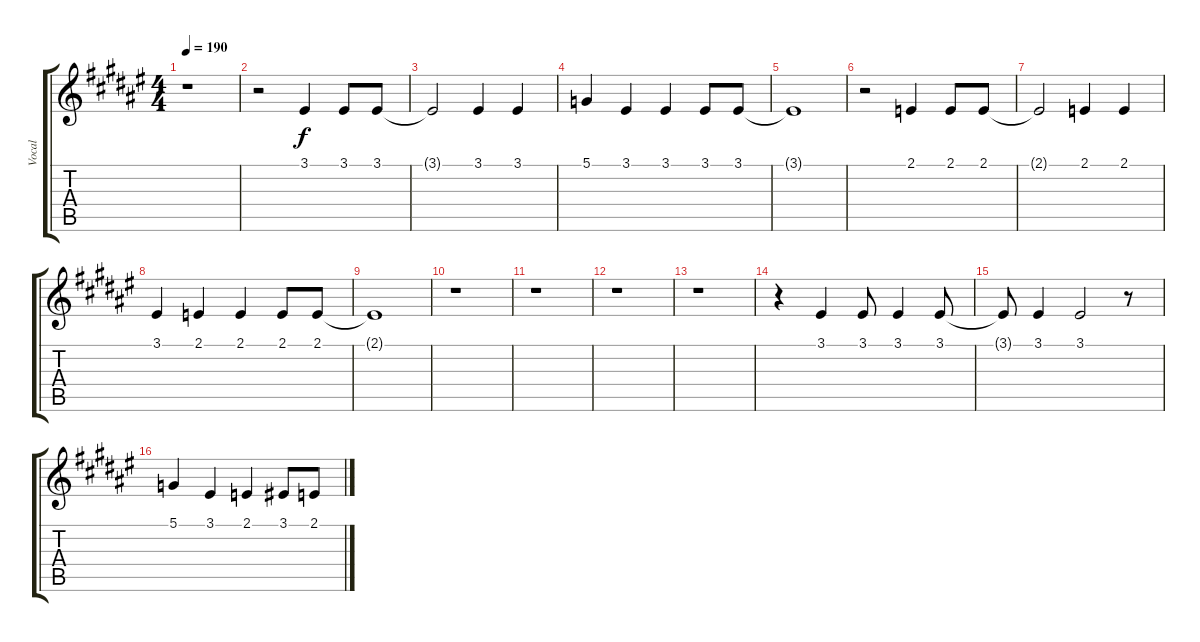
\track ("Vocal" "Vocal") {instrument frenchhorn}
\staff {score tabs}
\tuning (D4 A3 F3 C3 G2 D2) {hide}
\ts (4 4)
\tempo 190
\clef g2
\ks d#minor
r.1{dy f} |
r.2 3.1.4 3.1.8 3.1.8 |
3.1{t}.2 3.1.4 3.1.4 |
5.1.4 3.1.4 3.1.4 3.1.8 3.1.8 |
3.1{t}.1 |
r.2 2.1.4 2.1.8 2.1.8 |
2.1{t}.2 2.1.4 2.1.4 |
3.1.4 2.1.4 2.1.4 2.1.8 2.1.8 |
2.1{t}.1 |
r.1 |
r.1 |
r.1 |
r.1 |
r.4 3.1.4 3.1.8 3.1.4 3.1.8 |
3.1{t}.8 3.1.4 3.1.2 r.8 |
5.1.4 3.1.4 2.1.4 3.1.8 2.1.8
